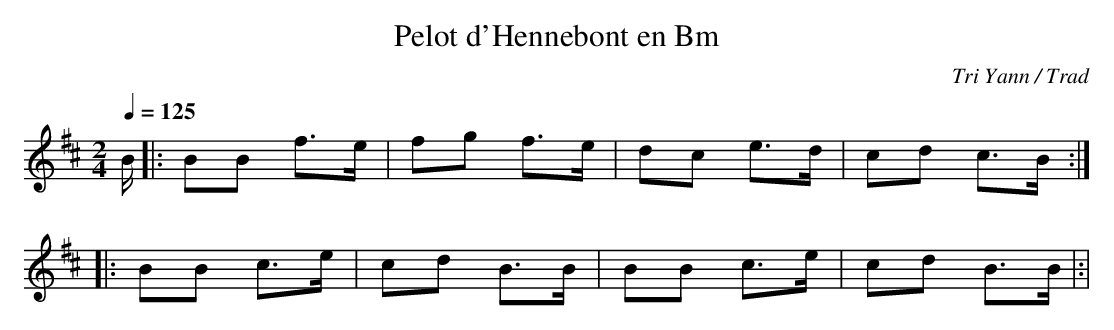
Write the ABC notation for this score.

X:1
T:Pelot d'Hennebont en Bm
C:Tri Yann / Trad
M:2/4
L:1/8
Q:1/4=125
K:Bm
B/|: BB  f>e| fg  f>e |dc  e>d| cd  c>B:|
|: BB  c>e| cd  B>B| BB  c>e| cd  B>B|:|
